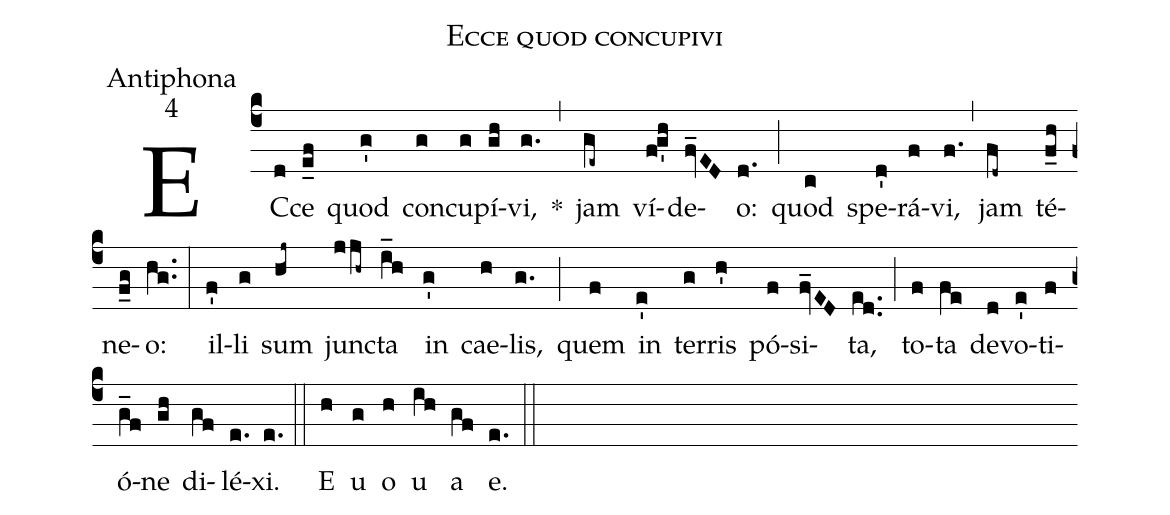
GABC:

name:Ecce quod concupivi;
office-part:Antiphona;
mode:4;
%%
(c4) EC(d)ce(e_f) quod(g') con(g)cu(g)pí(gh)vi,(g.) *(,) jam(ge~) ví(f!g'h)de(fv_ED)o:(d.) (;) quod(c) spe(d')rá(f)vi,(f.) (,) jam(fd~) té(f_h)ne(f_g)o:(hg..) (:) il(f')li(g) sum(hj~) jun(jjh~)cta(i_h) in(g') cae(h)lis,(g.) (;) quem(f) in(e') ter(g)ris(h') pó(f)si(fv_ED)ta,(ed..) (;) to(f)ta(fe) de(d)vo(e')ti(f)ó(g_f)ne(gh) di(gf)lé(e.)xi.(e.) (::) <eu>E(h) u(g) o(h) u(ih) a(gf) e.</eu>(e.) (::)
